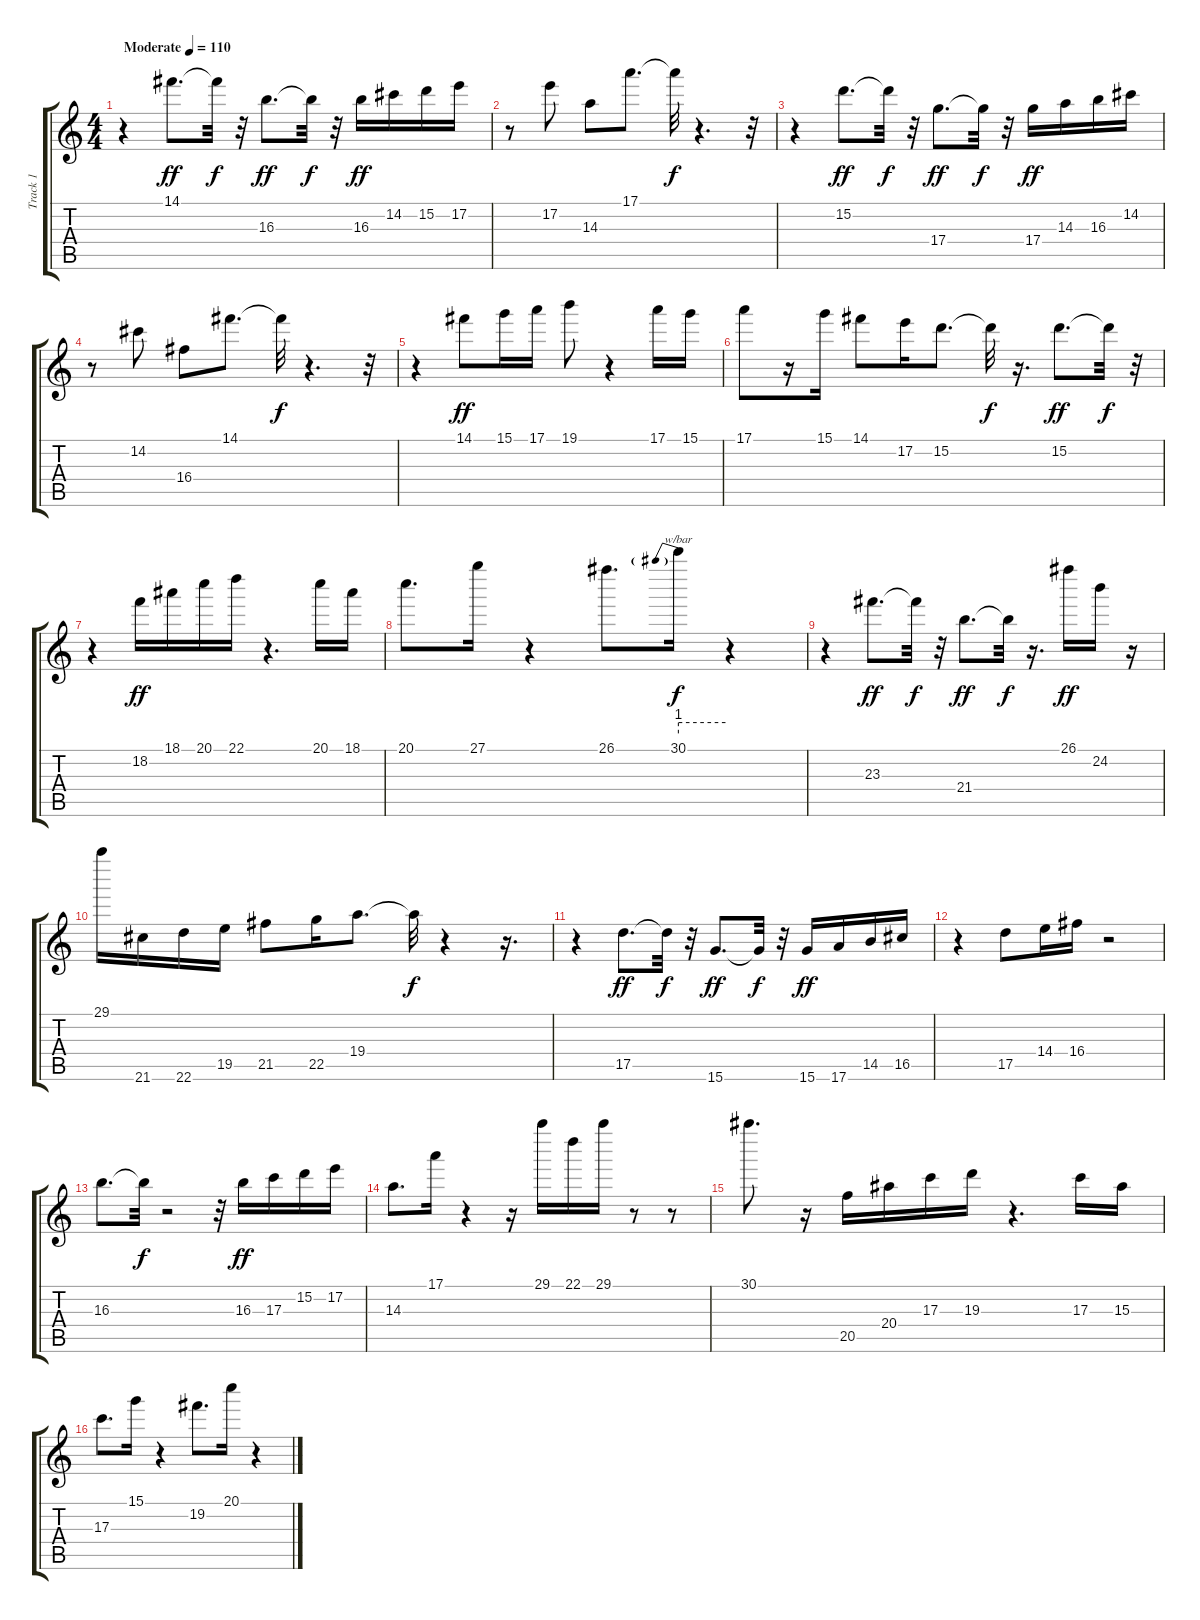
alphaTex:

\track ("Track 1" "Track 1") {instrument acousticguitarsteel}
\staff {score tabs}
\tuning (E4 B3 G3 D3 A2 E2) {hide}
\ts (4 4)
\tempo (110 "Moderate")
\clef g2
\ks c
r.4{dy ff instrument acousticguitarsteel} 14.1.8{d} 14.1{t}.32{dy f} r.32 16.3.8{d dy ff} 16.3{t}.32{dy f} r.32 16.3.16{dy ff} 14.2.16 15.2.16 17.2.16 |
r.8 17.2.8 14.3.8 17.1.8{d} 17.1{t}.32{dy f} r.4{d} r.32 |
r.4 15.2.8{d dy ff} 15.2{t}.32{dy f} r.32 17.4.8{d dy ff} 17.4{t}.32{dy f} r.32 17.4.16{dy ff} 14.3.16 16.3.16 14.2.16 |
r.8 14.2.8 16.4.8 14.1.8{d} 14.1{t}.32{dy f} r.4{d} r.32 |
r.4 14.1.8{dy ff} 15.1.16 17.1.16 19.1.8 r.4 17.1.16 15.1.16 |
17.1.8 r.16 15.1.16 14.1.8 17.2.16 15.2.8{d} 15.2{t}.32{dy f} r.16{d} 15.2.8{d dy ff} 15.2{t}.32{dy f} r.32 |
r.4 18.2.16{dy ff} 18.1.16 20.1.16 22.1.16 r.4{d} 20.1.16 18.1.16 |
20.1.8{d} 27.1.16 r.4 26.1.8{d} 30.1.16{tbe (predive default 0 4 60 4) dy f} r.4 |
r.4 23.3.8{d dy ff} 23.3{t}.32{dy f} r.32 21.4.8{d dy ff} 21.4{t}.32{dy f} r.16{d} 26.1.16{dy ff} 24.2.16 r.16 |
29.1.16 21.6.16 22.6.16 19.5.16 21.5.8 22.5.16 19.4.8{d} 19.4{t}.32{dy f} r.4 r.16{d} |
r.4 17.5.8{d dy ff} 17.5{t}.32{dy f} r.32 15.6.8{d dy ff} 15.6{t}.32{dy f} r.32 15.6.16{dy ff} 17.6.16 14.5.16 16.5.16 |
r.4 17.5.8 14.4.16 16.4.16 r.2 |
16.3.8{d} 16.3{t}.32{dy f} r.2 r.32 16.3.16{dy ff} 17.3.16 15.2.16 17.2.16 |
14.3.8{d} 17.1.16 r.4 r.16 29.1.16 22.1.16 29.1.16 r.8 r.8 |
30.1.8{d} r.16 20.5.16 20.4.16 17.3.16 19.3.16 r.4{d} 17.3.16 15.3.16 |
17.3.8{d} 15.1.16 r.4 19.2.8{d} 20.1.16 r.4
